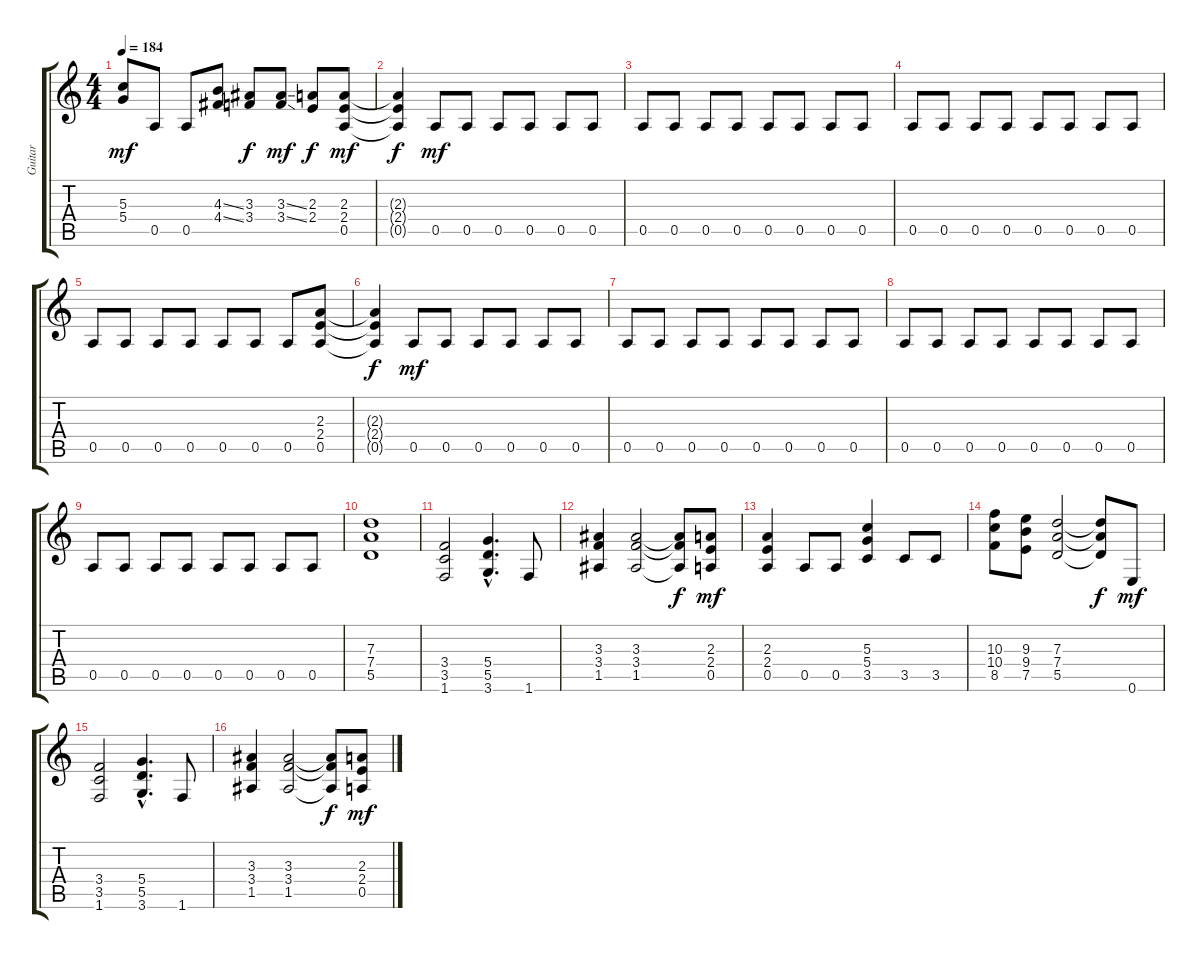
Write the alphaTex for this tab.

\track ("Guitar" "Guitar") {instrument distortionguitar}
\staff {score tabs}
\tuning (E4 B3 G3 D3 A2 E2) {hide}
\ts (4 4)
\tempo 184
\clef g2
\ks c
(5.3 5.4).8{dy mf} 0.5.8 0.5.8 (4.3{ss} 4.4{ss}).8 (3.3 3.4).8{dy f} (3.3{ss} 3.4{ss}).8{dy mf} (2.3 2.4).8{dy f} (2.3 2.4 0.5).8{dy mf} |
(2.3{t} 2.4{t} 0.5{t}).4{dy f} 0.5.8{dy mf} 0.5.8 0.5.8 0.5.8 0.5.8 0.5.8 |
0.5.8 0.5.8 0.5.8 0.5.8 0.5.8 0.5.8 0.5.8 0.5.8 |
0.5.8 0.5.8 0.5.8 0.5.8 0.5.8 0.5.8 0.5.8 0.5.8 |
0.5.8 0.5.8 0.5.8 0.5.8 0.5.8 0.5.8 0.5.8 (2.3 2.4 0.5).8 |
(2.3{t} 2.4{t} 0.5{t}).4{dy f} 0.5.8{dy mf} 0.5.8 0.5.8 0.5.8 0.5.8 0.5.8 |
0.5.8 0.5.8 0.5.8 0.5.8 0.5.8 0.5.8 0.5.8 0.5.8 |
0.5.8 0.5.8 0.5.8 0.5.8 0.5.8 0.5.8 0.5.8 0.5.8 |
0.5.8 0.5.8 0.5.8 0.5.8 0.5.8 0.5.8 0.5.8 0.5.8 |
(7.3 7.4 5.5).1 |
(3.4 3.5 1.6).2 (5.4{hac} 5.5{hac} 3.6{hac}).4{d} 1.6.8 |
(3.3 3.4 1.5).4 (3.3 3.4 1.5).2 (3.3{t} 3.4{t} 1.5{t}).8{dy f} (2.3 2.4 0.5).8{dy mf} |
(2.3 2.4 0.5).4 0.5.8 0.5.8 (5.3 5.4 3.5).4 3.5.8 3.5.8 |
(10.3 10.4 8.5).8 (9.3 9.4 7.5).8 (7.3 7.4 5.5).2 (7.3{t} 7.4{t} 5.5{t}).8{dy f} 0.6.8{dy mf} |
(3.4 3.5 1.6).2 (5.4{hac} 5.5{hac} 3.6{hac}).4{d} 1.6.8 |
(3.3 3.4 1.5).4 (3.3 3.4 1.5).2 (3.3{t} 3.4{t} 1.5{t}).8{dy f} (2.3 2.4 0.5).8{dy mf}
